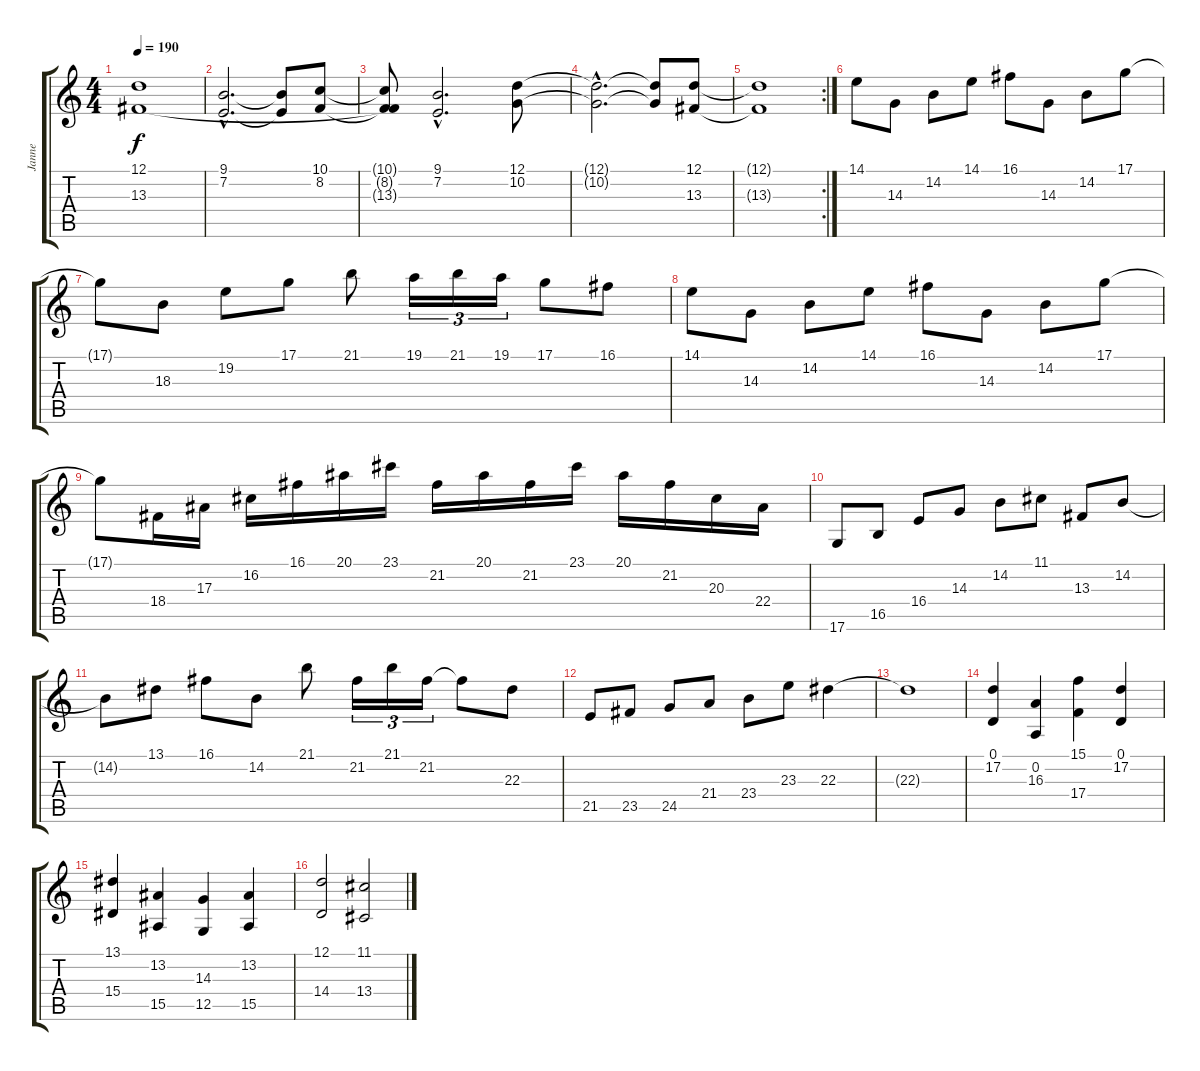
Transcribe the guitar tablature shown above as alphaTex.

\track ("Janne" "Janne") {instrument stringensemble1}
\staff {score tabs}
\tuning (D4 A3 F3 C3 G2 D2) {hide}
\ts (4 4)
\tempo 190
\clef g2
\ks c
(12.1{t} 13.3{t}).1{dy f} |
(9.1{hac} 7.2{hac}).2{d} (9.1{t} 7.2{t}).8 (10.1 8.2).8 |
(10.1{t} 8.2{t} 13.3{t}).8 (9.1{hac} 7.2{hac}).2{d} (12.1 10.2).8 |
(12.1{hac t} 10.2{hac t}).2{d} (12.1{t} 10.2{t}).8 (12.1 13.3).8 |
\rc 2
(12.1{t} 13.3{t}).1 |
14.1.8{volume 15 instrument electricpiano2} 14.3.8 14.2.8 14.1.8 16.1.8 14.3.8 14.2.8 17.1.8 |
17.1{t}.8 18.3.8 19.2.8 17.1.8 21.1.8 19.1.16{tu (3 2)} 21.1.16{tu (3 2)} 19.1.16{tu (3 2)} 17.1.8 16.1.8 |
14.1.8 14.3.8 14.2.8 14.1.8 16.1.8 14.3.8 14.2.8 17.1.8 |
17.1{t}.8 18.4.16 17.3.16 16.2.16 16.1.16 20.1.16 23.1.16 21.2.16 20.1.16 21.2.16 23.1.16 20.1.16 21.2.16 20.3.16 22.4.16 |
17.6.8 16.5.8 16.4.8 14.3.8 14.2.8 11.1.8 13.3.8 14.2.8 |
14.2{t}.8 13.1.8 16.1.8 14.2.8 21.1.8 21.2.16{tu (3 2)} 21.1.16{tu (3 2)} 21.2.16{tu (3 2)} 21.2{t}.8 22.3.8 |
21.5.8 23.5.8 24.5.8 21.4.8 23.4.8 23.3.8 22.3.4 |
22.3{t}.1 |
(0.1 17.2).4{volume 12 instrument stringensemble1} (0.2 16.3).4 (15.1 17.4).4 (0.1 17.2).4 |
(13.1 15.4).4 (13.2 15.5).4 (14.3 12.5).4 (13.2 15.5).4 |
(12.1 14.4).2 (11.1 13.4).2
